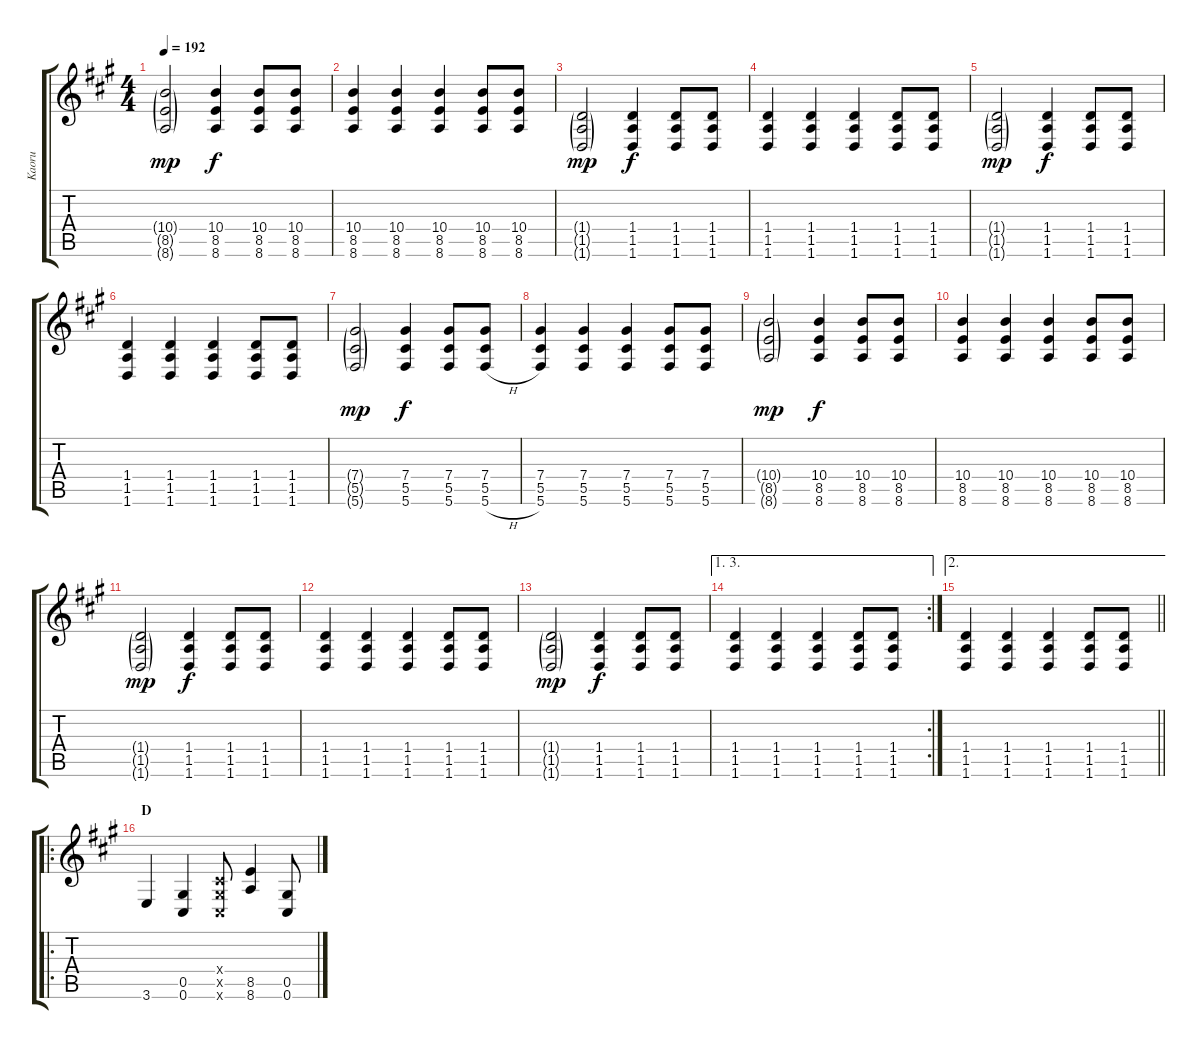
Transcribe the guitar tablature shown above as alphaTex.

\track ("Kaoru" "Kaoru") {instrument overdrivenguitar}
\staff {score tabs}
\tuning (Eb4 Bb3 Gb3 Db3 Ab2 Db2) {hide}
\ts (4 4)
\tempo 192
\clef g2
\ks a
(10.4{g} 8.5{g} 8.6{g}).2{dy mp} (10.4 8.5 8.6).4{dy f} (10.4 8.5 8.6).8 (10.4 8.5 8.6).8 |
(10.4 8.5 8.6).4 (10.4 8.5 8.6).4 (10.4 8.5 8.6).4 (10.4 8.5 8.6).8 (10.4 8.5 8.6).8 |
(1.4{g} 1.5{g} 1.6{g}).2{dy mp} (1.4 1.5 1.6).4{dy f} (1.4 1.5 1.6).8 (1.4 1.5 1.6).8 |
(1.4 1.5 1.6).4 (1.4 1.5 1.6).4 (1.4 1.5 1.6).4 (1.4 1.5 1.6).8 (1.4 1.5 1.6).8 |
(1.4{g} 1.5{g} 1.6{g}).2{dy mp} (1.4 1.5 1.6).4{dy f} (1.4 1.5 1.6).8 (1.4 1.5 1.6).8 |
(1.4 1.5 1.6).4 (1.4 1.5 1.6).4 (1.4 1.5 1.6).4 (1.4 1.5 1.6).8 (1.4 1.5 1.6).8 |
(7.4{g} 5.5{g} 5.6{g}).2{dy mp} (7.4 5.5 5.6).4{dy f} (7.4 5.5 5.6).8 (7.4 5.5 5.6{h}).8 |
(7.4 5.5 5.6).4 (7.4 5.5 5.6).4 (7.4 5.5 5.6).4 (7.4 5.5 5.6).8 (7.4 5.5 5.6).8 |
(10.4{g} 8.5{g} 8.6{g}).2{dy mp} (10.4 8.5 8.6).4{dy f} (10.4 8.5 8.6).8 (10.4 8.5 8.6).8 |
(10.4 8.5 8.6).4 (10.4 8.5 8.6).4 (10.4 8.5 8.6).4 (10.4 8.5 8.6).8 (10.4 8.5 8.6).8 |
(1.4{g} 1.5{g} 1.6{g}).2{dy mp} (1.4 1.5 1.6).4{dy f} (1.4 1.5 1.6).8 (1.4 1.5 1.6).8 |
(1.4 1.5 1.6).4 (1.4 1.5 1.6).4 (1.4 1.5 1.6).4 (1.4 1.5 1.6).8 (1.4 1.5 1.6).8 |
(1.4{g} 1.5{g} 1.6{g}).2{dy mp} (1.4 1.5 1.6).4{dy f} (1.4 1.5 1.6).8 (1.4 1.5 1.6).8 |
\ae (1 3)
\rc 2
(1.4 1.5 1.6).4 (1.4 1.5 1.6).4 (1.4 1.5 1.6).4 (1.4 1.5 1.6).8 (1.4 1.5 1.6).8 |
\ae 2
\barLineRight lightlight
(1.4 1.5 1.6).4 (1.4 1.5 1.6).4 (1.4 1.5 1.6).4 (1.4 1.5 1.6).8 (1.4 1.5 1.6).8 |
\ro
\section ("" "D")
3.6.4 (0.5 0.6).4 (0.4{x} 0.5{x} 0.6{x}).8 (8.5 8.6).4 (0.5 0.6).8
